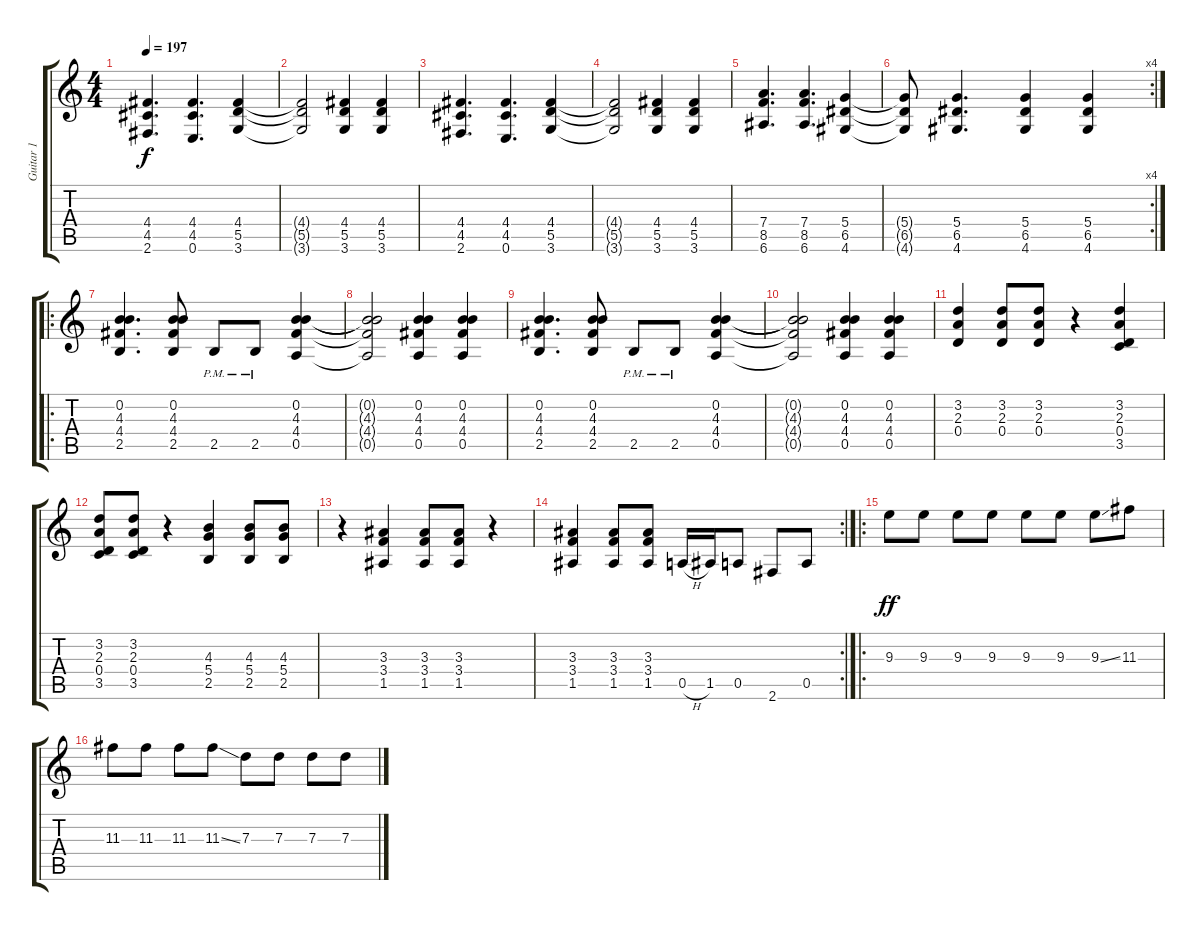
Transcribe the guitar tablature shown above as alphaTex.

\track ("Guitar 1" "Guitar 1") {instrument distortionguitar}
\staff {score tabs}
\tuning (E4 B3 G3 D3 A2 E2) {hide}
\ts (4 4)
\tempo 197
\clef g2
\ks c
(4.4 4.5 2.6).4{d dy f} (4.4 4.5 0.6).4{d} (4.4 5.5 3.6).4 |
(4.4{t} 5.5{t} 3.6{t}).2 (4.4 5.5 3.6).4 (4.4 5.5 3.6).4 |
(4.4 4.5 2.6).4{d} (4.4 4.5 0.6).4{d} (4.4 5.5 3.6).4 |
(4.4{t} 5.5{t} 3.6{t}).2 (4.4 5.5 3.6).4 (4.4 5.5 3.6).4 |
(7.4 8.5 6.6).4{d} (7.4 8.5 6.6).4{d} (5.4 6.5 4.6).4 |
\rc 4
(5.4{t} 6.5{t} 4.6{t}).8 (5.4 6.5 4.6).4{d} (5.4 6.5 4.6).4 (5.4 6.5 4.6).4 |
\ro
(0.2 4.3 4.4 2.5).4{d} (0.2 4.3 4.4 2.5).8 2.5{pm}.8 2.5{pm}.8 (0.2 4.3 4.4 0.5).4 |
(0.2{t} 4.3{t} 4.4{t} 0.5{t}).2 (0.2 4.3 4.4 0.5).4 (0.2 4.3 4.4 0.5).4 |
(0.2 4.3 4.4 2.5).4{d} (0.2 4.3 4.4 2.5).8 2.5{pm}.8 2.5{pm}.8 (0.2 4.3 4.4 0.5).4 |
(0.2{t} 4.3{t} 4.4{t} 0.5{t}).2 (0.2 4.3 4.4 0.5).4 (0.2 4.3 4.4 0.5).4 |
(3.2 2.3 0.4).4 (3.2 2.3 0.4).8 (3.2 2.3 0.4).8 r.4 (3.2 2.3 0.4 3.5).4 |
(3.2 2.3 0.4 3.5).8 (3.2 2.3 0.4 3.5).8 r.4 (4.3 5.4 2.5).4 (4.3 5.4 2.5).8 (4.3 5.4 2.5).8 |
r.4 (3.3 3.4 1.5).4 (3.3 3.4 1.5).8 (3.3 3.4 1.5).8 r.4 |
\rc 2
(3.3 3.4 1.5).4 (3.3 3.4 1.5).8 (3.3 3.4 1.5).8 0.5{h}.16 1.5.16 0.5.8 2.6.8 0.5.8 |
\ro
9.3.8{dy ff volume 16} 9.3.8 9.3.8 9.3.8 9.3.8 9.3.8 9.3{ss}.8 11.3.8 |
11.3.8 11.3.8 11.3.8 11.3{ss}.8 7.3.8 7.3.8 7.3.8 7.3.8
